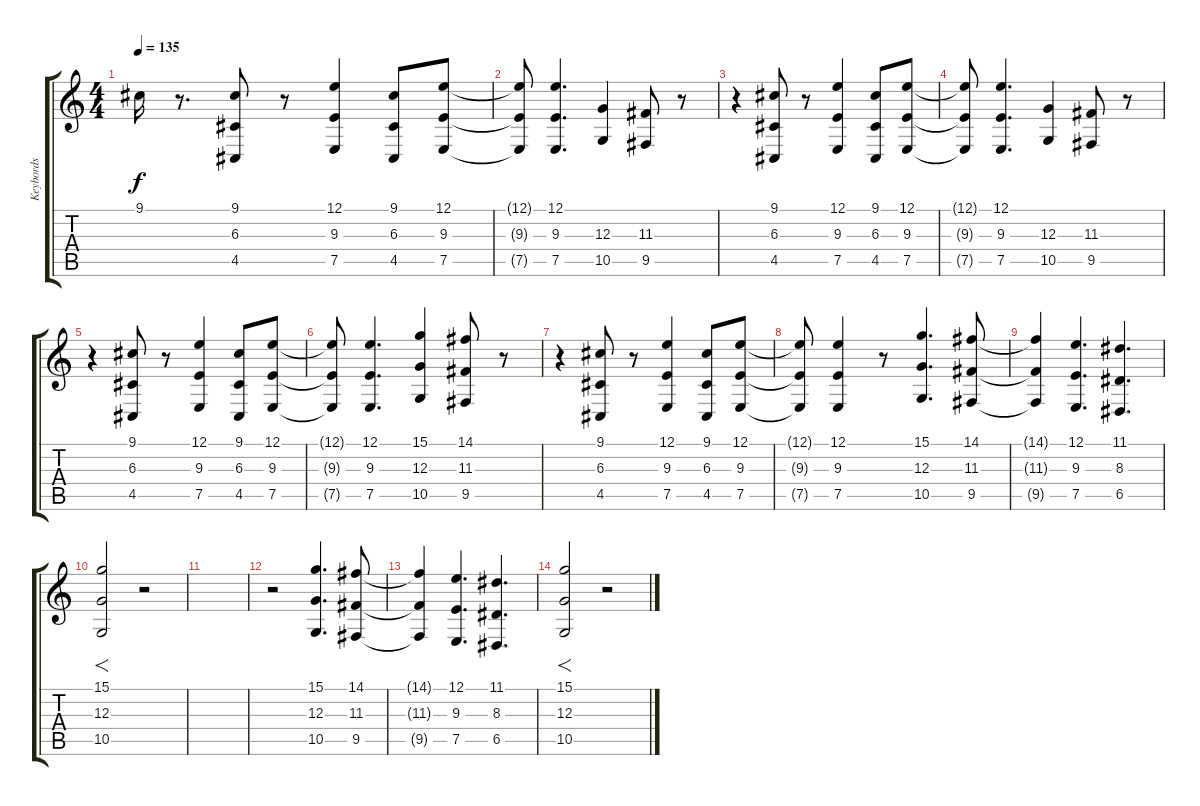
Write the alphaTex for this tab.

\track ("Keybords" "Keybords") {instrument stringensemble1}
\staff {score tabs}
\tuning (E4 B3 G3 D3 A2 E2) {hide}
\ts (4 4)
\tempo 135
\clef g2
\ks c
9.1.16{dy f} r.8{d} (9.1 6.3 4.5).8{volume 14} r.8 (12.1 9.3 7.5).4 (9.1 6.3 4.5).8 (12.1 9.3 7.5).8 |
(12.1{t} 9.3{t} 7.5{t}).8 (12.1 9.3 7.5).4{d} (12.3 10.5).4{volume 16} (11.3 9.5).8 r.8 |
r.4 (9.1 6.3 4.5).8{volume 14} r.8 (12.1 9.3 7.5).4 (9.1 6.3 4.5).8 (12.1 9.3 7.5).8 |
(12.1{t} 9.3{t} 7.5{t}).8 (12.1 9.3 7.5).4{d} (12.3 10.5).4{volume 16} (11.3 9.5).8 r.8 |
r.4 (9.1 6.3 4.5).8{volume 14} r.8 (12.1 9.3 7.5).4 (9.1 6.3 4.5).8 (12.1 9.3 7.5).8 |
(12.1{t} 9.3{t} 7.5{t}).8 (12.1 9.3 7.5).4{d} (15.1 12.3 10.5).4{volume 16} (14.1 11.3 9.5).8 r.8 |
r.4 (9.1 6.3 4.5).8{volume 14} r.8 (12.1 9.3 7.5).4 (9.1 6.3 4.5).8 (12.1 9.3 7.5).8 |
(12.1{t} 9.3{t} 7.5{t}).8 (12.1 9.3 7.5).4 r.8 (15.1 12.3 10.5).4{d volume 16} (14.1 11.3 9.5).8 |
(14.1{t} 11.3{t} 9.5{t}).4 (12.1 9.3 7.5).4{d} (11.1 8.3 6.5).4{d} |
(15.1 12.3 10.5).2{f} r.2 |
|
r.2 (15.1 12.3 10.5).4{d} (14.1 11.3 9.5).8 |
(14.1{t} 11.3{t} 9.5{t}).4 (12.1 9.3 7.5).4{d} (11.1 8.3 6.5).4{d} |
(15.1 12.3 10.5).2{f} r.2
